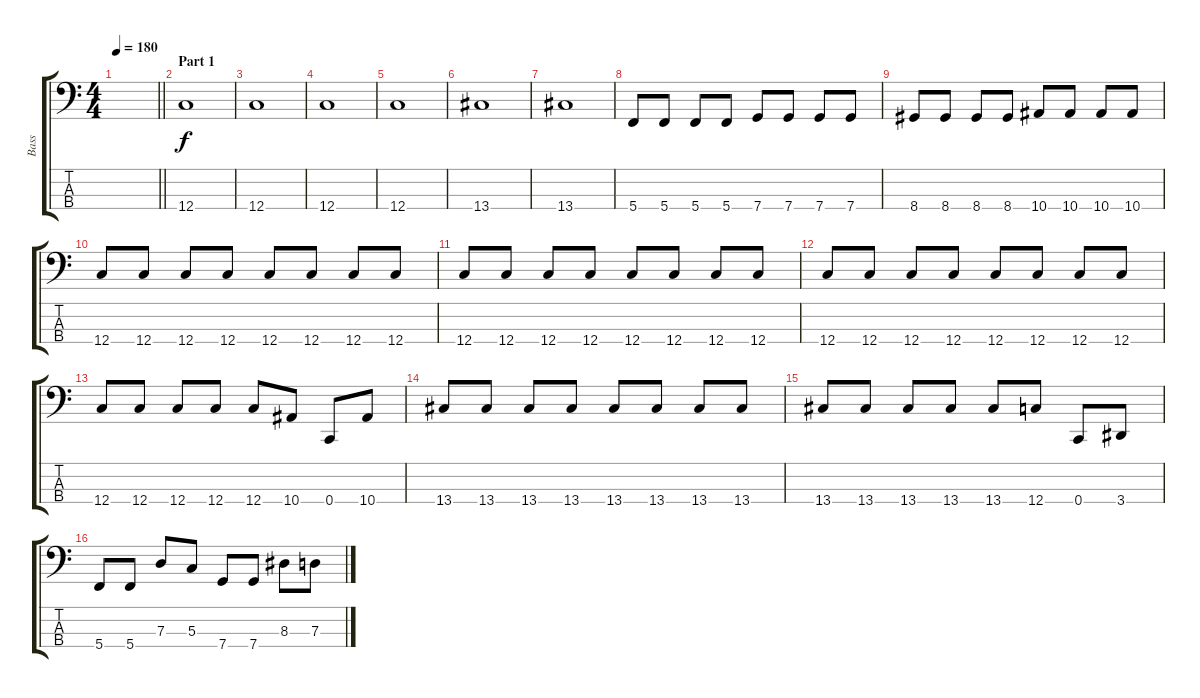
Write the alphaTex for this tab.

\track ("Bass" "Bass") {instrument electricbassfinger}
\staff {score tabs}
\tuning (F2 C2 G1 C1) {hide}
\ts (4 4)
\tempo 180
\clef f4
\barLineRight lightlight
\ks c
|
\section ("" "Part 1")
12.4.1 |
12.4.1 |
12.4.1 |
12.4.1 |
13.4.1 |
13.4.1 |
5.4.8 5.4.8 5.4.8 5.4.8 7.4.8 7.4.8 7.4.8 7.4.8 |
8.4.8 8.4.8 8.4.8 8.4.8 10.4.8 10.4.8 10.4.8 10.4.8 |
12.4.8 12.4.8 12.4.8 12.4.8 12.4.8 12.4.8 12.4.8 12.4.8 |
12.4.8 12.4.8 12.4.8 12.4.8 12.4.8 12.4.8 12.4.8 12.4.8 |
12.4.8 12.4.8 12.4.8 12.4.8 12.4.8 12.4.8 12.4.8 12.4.8 |
12.4.8 12.4.8 12.4.8 12.4.8 12.4.8 10.4.8 0.4.8 10.4.8 |
13.4.8 13.4.8 13.4.8 13.4.8 13.4.8 13.4.8 13.4.8 13.4.8 |
13.4.8 13.4.8 13.4.8 13.4.8 13.4.8 12.4.8 0.4.8 3.4.8 |
5.4.8 5.4.8 7.3.8 5.3.8 7.4.8 7.4.8 8.3.8 7.3.8
